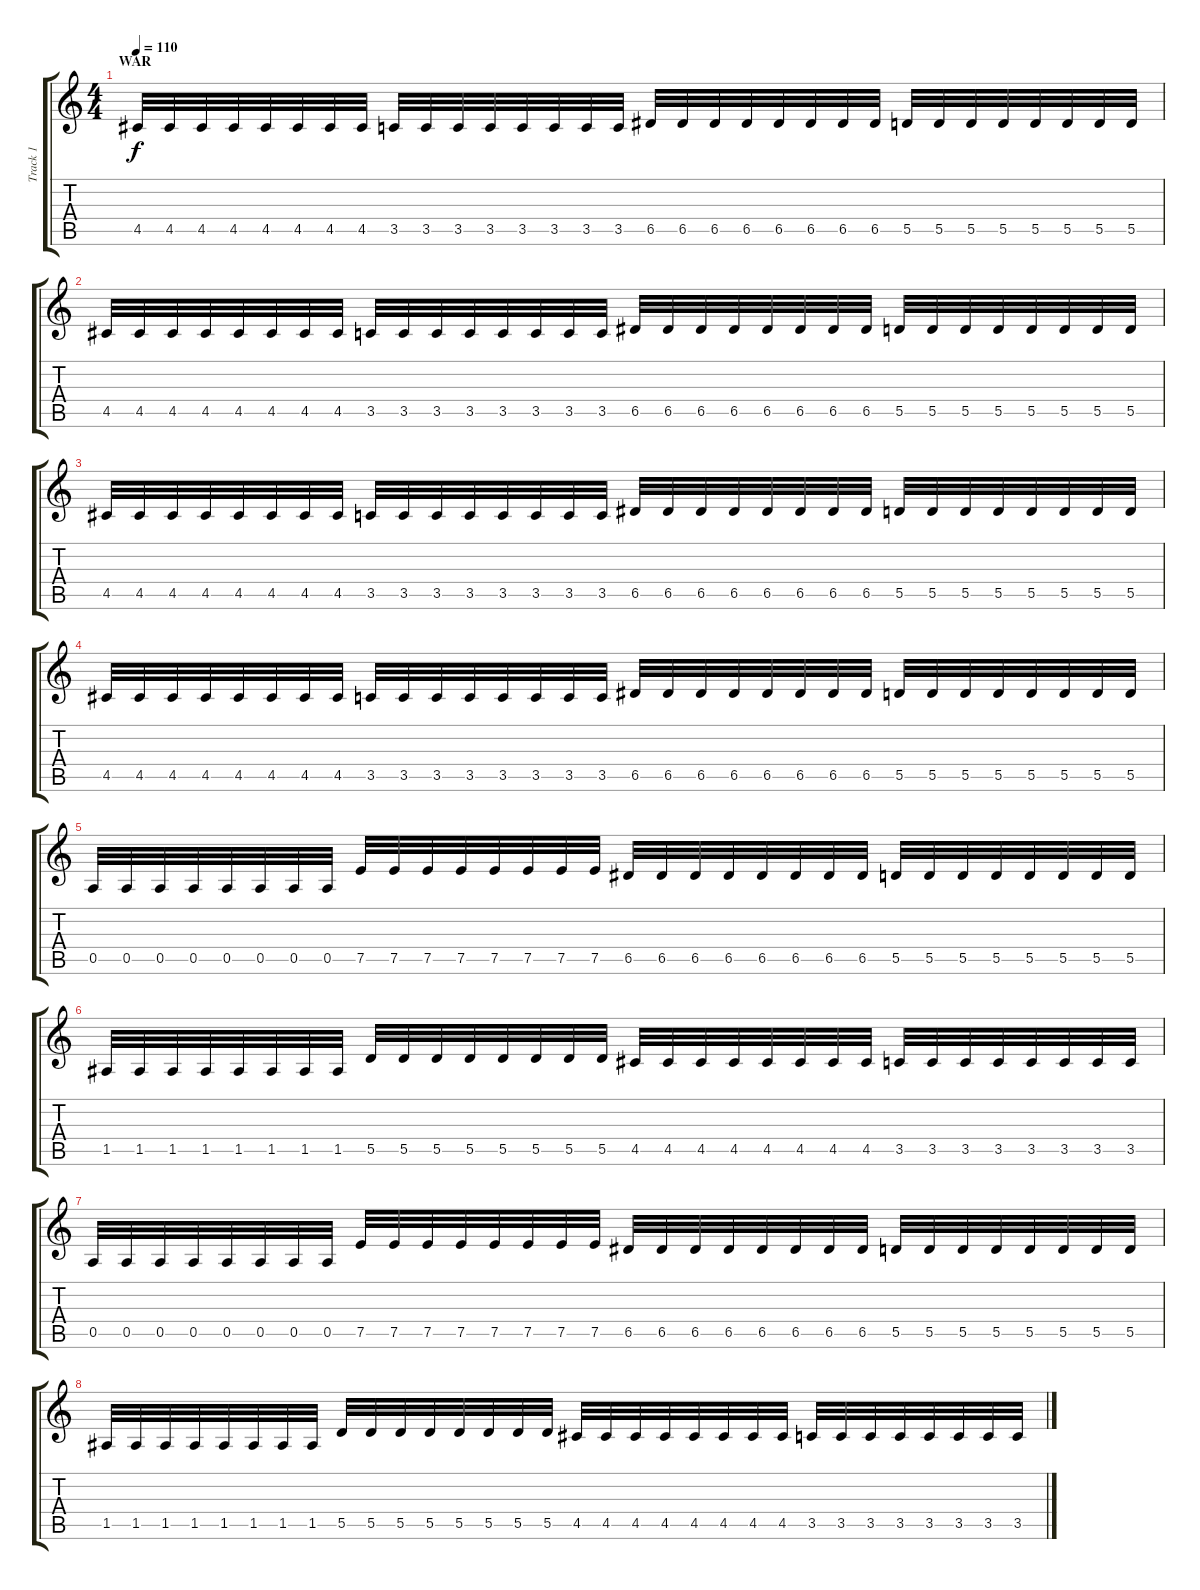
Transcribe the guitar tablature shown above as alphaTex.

\track ("Track 1" "Track 1") {instrument distortionguitar}
\staff {score tabs}
\tuning (E4 B3 G3 D3 A2 E2) {hide}
\ts (4 4)
\section ("" "WAR")
\tempo 110
\clef g2
\ks c
4.5.32{dy f instrument distortionguitar} 4.5.32 4.5.32 4.5.32 4.5.32 4.5.32 4.5.32 4.5.32 3.5.32 3.5.32 3.5.32 3.5.32 3.5.32 3.5.32 3.5.32 3.5.32 6.5.32 6.5.32 6.5.32 6.5.32 6.5.32 6.5.32 6.5.32 6.5.32 5.5.32 5.5.32 5.5.32 5.5.32 5.5.32 5.5.32 5.5.32 5.5.32 |
4.5.32 4.5.32 4.5.32 4.5.32 4.5.32 4.5.32 4.5.32 4.5.32 3.5.32 3.5.32 3.5.32 3.5.32 3.5.32 3.5.32 3.5.32 3.5.32 6.5.32 6.5.32 6.5.32 6.5.32 6.5.32 6.5.32 6.5.32 6.5.32 5.5.32 5.5.32 5.5.32 5.5.32 5.5.32 5.5.32 5.5.32 5.5.32 |
4.5.32 4.5.32 4.5.32 4.5.32 4.5.32 4.5.32 4.5.32 4.5.32 3.5.32 3.5.32 3.5.32 3.5.32 3.5.32 3.5.32 3.5.32 3.5.32 6.5.32 6.5.32 6.5.32 6.5.32 6.5.32 6.5.32 6.5.32 6.5.32 5.5.32 5.5.32 5.5.32 5.5.32 5.5.32 5.5.32 5.5.32 5.5.32 |
4.5.32 4.5.32 4.5.32 4.5.32 4.5.32 4.5.32 4.5.32 4.5.32 3.5.32 3.5.32 3.5.32 3.5.32 3.5.32 3.5.32 3.5.32 3.5.32 6.5.32 6.5.32 6.5.32 6.5.32 6.5.32 6.5.32 6.5.32 6.5.32 5.5.32 5.5.32 5.5.32 5.5.32 5.5.32 5.5.32 5.5.32 5.5.32 |
0.5.32 0.5.32 0.5.32 0.5.32 0.5.32 0.5.32 0.5.32 0.5.32 7.5.32 7.5.32 7.5.32 7.5.32 7.5.32 7.5.32 7.5.32 7.5.32 6.5.32 6.5.32 6.5.32 6.5.32 6.5.32 6.5.32 6.5.32 6.5.32 5.5.32 5.5.32 5.5.32 5.5.32 5.5.32 5.5.32 5.5.32 5.5.32 |
1.5.32 1.5.32 1.5.32 1.5.32 1.5.32 1.5.32 1.5.32 1.5.32 5.5.32 5.5.32 5.5.32 5.5.32 5.5.32 5.5.32 5.5.32 5.5.32 4.5.32 4.5.32 4.5.32 4.5.32 4.5.32 4.5.32 4.5.32 4.5.32 3.5.32 3.5.32 3.5.32 3.5.32 3.5.32 3.5.32 3.5.32 3.5.32 |
0.5.32 0.5.32 0.5.32 0.5.32 0.5.32 0.5.32 0.5.32 0.5.32 7.5.32 7.5.32 7.5.32 7.5.32 7.5.32 7.5.32 7.5.32 7.5.32 6.5.32 6.5.32 6.5.32 6.5.32 6.5.32 6.5.32 6.5.32 6.5.32 5.5.32 5.5.32 5.5.32 5.5.32 5.5.32 5.5.32 5.5.32 5.5.32 |
1.5.32 1.5.32 1.5.32 1.5.32 1.5.32 1.5.32 1.5.32 1.5.32 5.5.32 5.5.32 5.5.32 5.5.32 5.5.32 5.5.32 5.5.32 5.5.32 4.5.32 4.5.32 4.5.32 4.5.32 4.5.32 4.5.32 4.5.32 4.5.32 3.5.32 3.5.32 3.5.32 3.5.32 3.5.32 3.5.32 3.5.32 3.5.32
